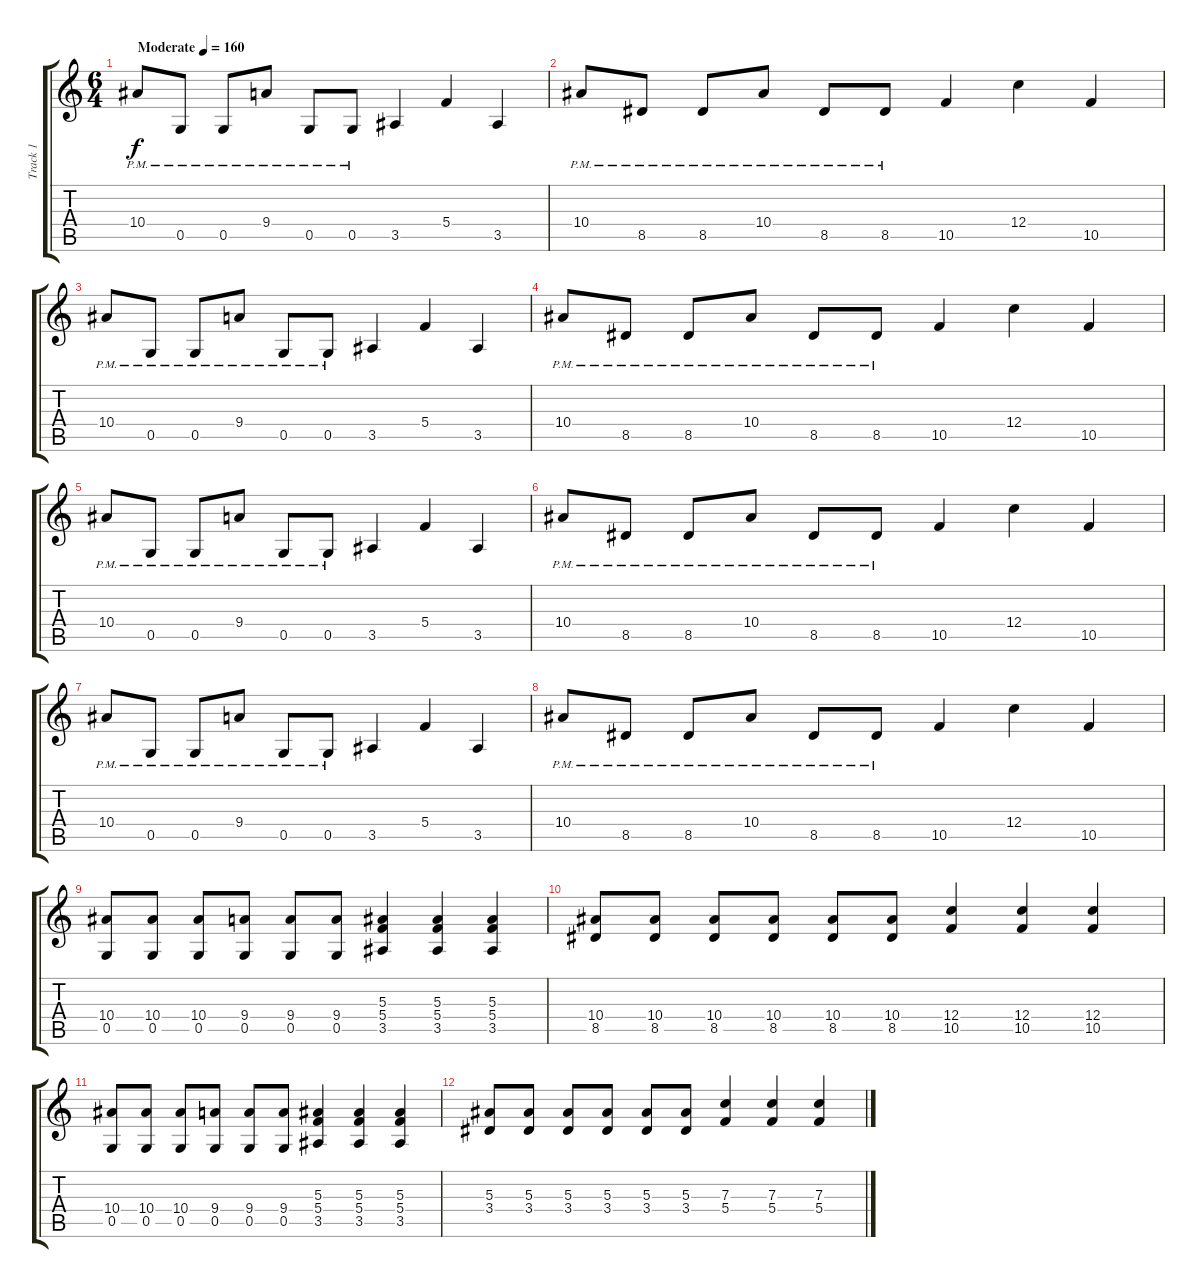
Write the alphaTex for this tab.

\track ("Track 1" "Track 1") {instrument overdrivenguitar}
\staff {score tabs}
\tuning (D4 A3 F3 C3 G2 D2) {hide}
\ts (6 4)
\tempo (160 "Moderate")
\clef g2
\ks c
10.4{pm}.8{dy f instrument overdrivenguitar} 0.5{pm}.8 0.5{pm}.8 9.4{pm}.8 0.5{pm}.8 0.5{pm}.8 3.5.4 5.4.4 3.5.4 |
10.4{pm}.8 8.5{pm}.8 8.5{pm}.8 10.4{pm}.8 8.5{pm}.8 8.5{pm}.8 10.5.4 12.4.4 10.5.4 |
10.4{pm}.8 0.5{pm}.8 0.5{pm}.8 9.4{pm}.8 0.5{pm}.8 0.5{pm}.8 3.5.4 5.4.4 3.5.4 |
10.4{pm}.8 8.5{pm}.8 8.5{pm}.8 10.4{pm}.8 8.5{pm}.8 8.5{pm}.8 10.5.4 12.4.4 10.5.4 |
10.4{pm}.8 0.5{pm}.8 0.5{pm}.8 9.4{pm}.8 0.5{pm}.8 0.5{pm}.8 3.5.4 5.4.4 3.5.4 |
10.4{pm}.8 8.5{pm}.8 8.5{pm}.8 10.4{pm}.8 8.5{pm}.8 8.5{pm}.8 10.5.4 12.4.4 10.5.4 |
10.4{pm}.8 0.5{pm}.8 0.5{pm}.8 9.4{pm}.8 0.5{pm}.8 0.5{pm}.8 3.5.4 5.4.4 3.5.4 |
10.4{pm}.8 8.5{pm}.8 8.5{pm}.8 10.4{pm}.8 8.5{pm}.8 8.5{pm}.8 10.5.4 12.4.4 10.5.4 |
(10.4 0.5).8 (10.4 0.5).8 (10.4 0.5).8 (9.4 0.5).8 (9.4 0.5).8 (9.4 0.5).8 (5.3 5.4 3.5).4 (5.3 5.4 3.5).4 (5.3 5.4 3.5).4 |
(10.4 8.5).8 (10.4 8.5).8 (10.4 8.5).8 (10.4 8.5).8 (10.4 8.5).8 (10.4 8.5).8 (12.4 10.5).4 (12.4 10.5).4 (12.4 10.5).4 |
(10.4 0.5).8 (10.4 0.5).8 (10.4 0.5).8 (9.4 0.5).8 (9.4 0.5).8 (9.4 0.5).8 (5.3 5.4 3.5).4 (5.3 5.4 3.5).4 (5.3 5.4 3.5).4 |
(5.3 3.4).8 (5.3 3.4).8 (5.3 3.4).8 (5.3 3.4).8 (5.3 3.4).8 (5.3 3.4).8 (7.3 5.4).4 (7.3 5.4).4 (7.3 5.4).4
